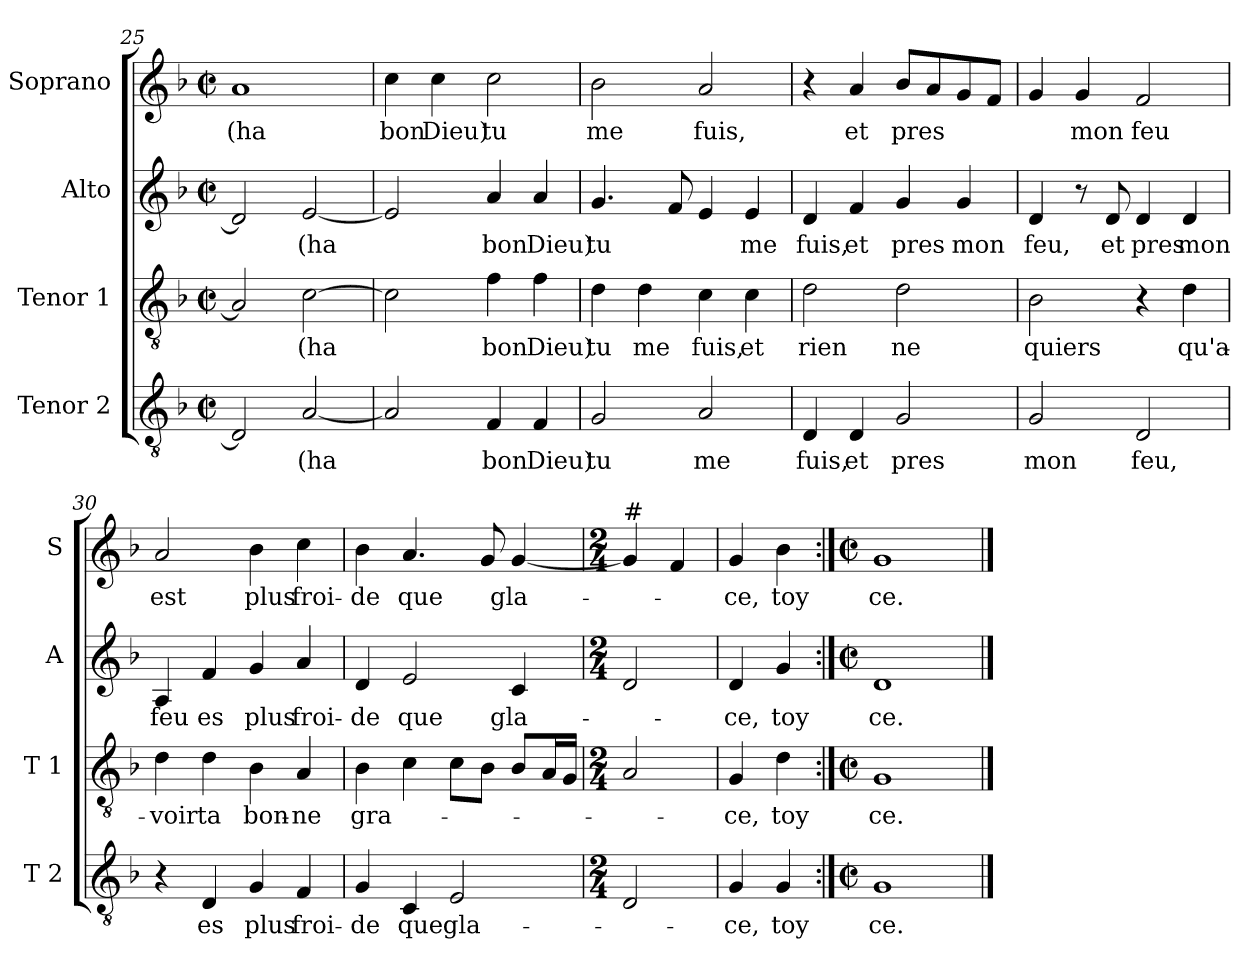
**kern	**text	**kern	**text	**kern	**text	**kern	**text
*part4	*part4	*part3	*part3	*part2	*part2	*part1	*part1
*staff4	*staff4	*staff3	*staff3	*staff2	*staff2	*staff1	*staff1
*I"Tenor 2	*	*I"Tenor 1	*	*I"Alto	*	*I"Soprano	*
*I'T 2	*	*I'T 1	*	*I'A	*	*I'S	*
!!LO:PB:g=z
*clefGv2	*	*clefGv2	*	*clefG2	*	*clefG2	*
*k[b-]	*	*k[b-]	*	*k[b-]	*	*k[b-]	*
*F:	*	*F:	*	*F:	*	*F:	*
*M2/2	*	*M2/2	*	*M2/2	*	*M2/2	*
*met(c|)	*	*met(c|)	*	*met(c|)	*	*met(c|)	*
=25	=25	=25	=25	=25	=25	=25	=25
!	!	!	!	!	!	!	!LO:LY:b
2D/]	.	2A/]	.	2d/]	.	1a	(ha
!	!LO:LY:b	!	!LO:LY:b	!	!LO:LY:b	!	!
[2A/	(ha	[2c\	(ha	[2e/	(ha	.	.
=26	=26	=26	=26	=26	=26	=26	=26
!	!	!	!	!	!	!	!LO:LY:b
2A/]	.	2c\]	.	2e/]	.	4cc\	bon
!	!	!	!	!	!	!	!LO:LY:b
.	.	.	.	.	.	4cc\	Dieu)
!	!LO:LY:b	!	!LO:LY:b	!	!LO:LY:b	!	!LO:LY:b
4F/	bon	4f\	bon	4a/	bon	2cc\	tu
!	!LO:LY:b	!	!LO:LY:b	!	!LO:LY:b	!	!
4F/	Dieu)	4f\	Dieu)	4a/	Dieu)	.	.
=27	=27	=27	=27	=27	=27	=27	=27
!	!LO:LY:b	!	!LO:LY:b	!	!LO:LY:b	!	!LO:LY:b
2G/	tu	4d\	tu	4.g/	tu	2b-\	me
!	!	!	!LO:LY:b	!	!	!	!
.	.	4d\	me	.	.	.	.
.	.	.	.	8f/	.	.	.
!	!LO:LY:b	!	!LO:LY:b	!	!	!	!LO:LY:b
2A/	me	4c\	fuis,	4e/	.	2a/	fuis,
!	!	!	!LO:LY:b	!	!LO:LY:b	!	!
.	.	4c\	et	4e/	me	.	.
=28	=28	=28	=28	=28	=28	=28	=28
!	!LO:LY:b	!	!LO:LY:b	!	!LO:LY:b	!	!
4D/	fuis,	2d\	rien	4d/	fuis,	4r	.
!	!LO:LY:b	!	!	!	!LO:LY:b	!	!LO:LY:b
4D/	et	.	.	4f/	et	4a/	et
!	!LO:LY:b	!	!LO:LY:b	!	!LO:LY:b	!	!LO:LY:b
2G/	pres	2d\	ne	4g/	pres	8b-/L	pres
.	.	.	.	.	.	8a/	.
!	!	!	!	!	!LO:LY:b	!	!
.	.	.	.	4g/	mon	8g/	.
.	.	.	.	.	.	8f/J	.
=29	=29	=29	=29	=29	=29	=29	=29
!	!LO:LY:b	!	!LO:LY:b	!	!LO:LY:b	!	!
2G/	mon	2B-\	quiers	4d/	feu,	4g/	.
!	!	!	!	!	!	!	!LO:LY:b
.	.	.	.	8r	.	4g/	mon
!	!	!	!	!	!LO:LY:b	!	!
.	.	.	.	8d/	et	.	.
!	!LO:LY:b	!	!	!	!LO:LY:b	!	!LO:LY:b
2D/	feu,	4r	.	4d/	pres	2f/	feu
!	!	!	!LO:LY:b	!	!LO:LY:b	!	!
.	.	4d\	qu'a-	4d/	mon	.	.
!!LO:LB:g=z
=30	=30	=30	=30	=30	=30	=30	=30
!	!	!	!LO:LY:b	!	!LO:LY:b	!	!LO:LY:b
4r	.	4d\	-voir	4A/	feu	2a/	est
!	!LO:LY:b	!	!LO:LY:b	!	!LO:LY:b	!	!
4D/	es	4d\	ta	4f/	es	.	.
!	!LO:LY:b	!	!LO:LY:b	!	!LO:LY:b	!	!LO:LY:b
4G/	plus	4B-\	bon-	4g/	plus	4b-\	plus
!	!LO:LY:b	!	!LO:LY:b	!	!LO:LY:b	!	!LO:LY:b
4F/	froi-	4A/	-ne	4a/	froi-	4cc\	froi-
=31	=31	=31	=31	=31	=31	=31	=31
!	!LO:LY:b	!	!LO:LY:b	!	!LO:LY:b	!	!LO:LY:b
4G/	-de	4B-\	gra-	4d/	-de	4b-\	-de
!	!LO:LY:b	!	!	!	!LO:LY:b	!	!LO:LY:b
4C/	que	4c\	.	2e/	que	4.a/	que
!	!LO:LY:b	!	!	!	!	!	!
2E/	gla-	8c\L	.	.	.	.	.
.	.	8B-\J	.	.	.	8g/	.
!	!	!	!	!	!LO:LY:b	!	!LO:LY:b
.	.	8B-/L	.	4c/	gla-	[4g/	gla-
.	.	16A/L	.	.	.	.	.
.	.	16G/JJ	.	.	.	.	.
=32	=32	=32	=32	=32	=32	=32	=32
*M2/4	*	*M2/4	*	*M2/4	*	*M2/4	*
!	!	!	!	!	!	!LO:TX:a:t=#	!
2D/	.	2A/	.	2d/	.	4g/]	.
.	.	.	.	.	.	4f/	.
=33	=33	=33	=33	=33	=33	=33	=33
!	!LO:LY:b	!	!LO:LY:b	!	!LO:LY:b	!	!LO:LY:b
4G/	-ce,	4G/	-ce,	4d/	-ce,	4g/	-ce,
!	!LO:LY:b	!	!LO:LY:b	!	!LO:LY:b	!	!LO:LY:b
4G/	toy	4d\	toy	4g/	toy	4b-\	toy
=34:|!	=34:|!	=34:|!	=34:|!	=34:|!	=34:|!	=34:|!	=34:|!
*M2/2	*	*M2/2	*	*M2/2	*	*M2/2	*
*met(c|)	*	*met(c|)	*	*met(c|)	*	*met(c|)	*
!	!LO:LY:b	!	!LO:LY:b	!	!LO:LY:b	!	!LO:LY:b
1G	ce.	1G	ce.	1d	ce.	1g	ce.
==	==	==	==	==	==	==	==
*-	*-	*-	*-	*-	*-	*-	*-
